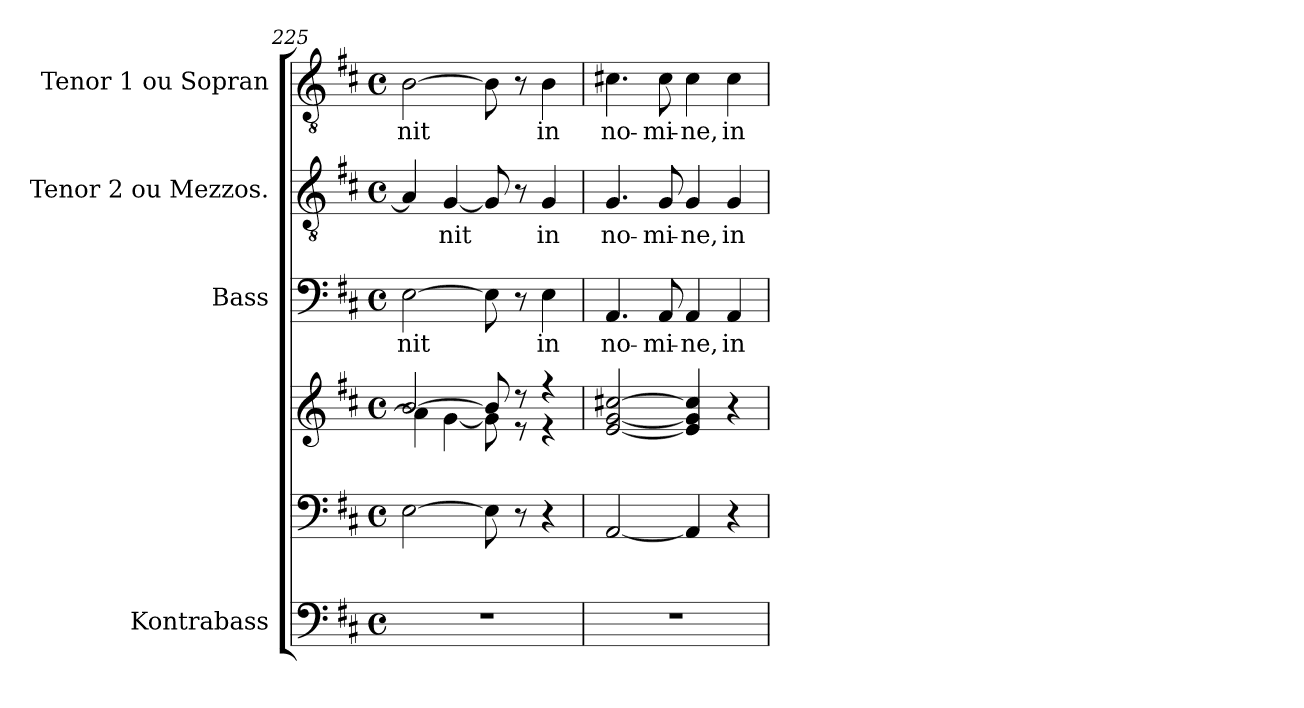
**kern	**kern	**kern	**kern	**text	**kern	**text	**kern	**text
*part5	*part4	*part4	*part3	*part3	*part2	*part2	*part1	*part1
*staff6	*staff5	*staff4	*staff3	*staff3	*staff2	*staff2	*staff1	*staff1
*I"Kontrabass	*	*	*I"Bass	*	*I"Tenor 2 ou Mezzos.	*	*I"Tenor 1 ou Sopran	*
*I'Kb.	*	*	*	*	*	*	*	*
!!LO:LB:g=z
*clefF4	*clefF4	*clefG2	*clefF4	*	*clefGv2	*	*clefGv2	*
*ITrd7c12	*	*	*	*	*	*	*	*
*k[f#c#]	*k[f#c#]	*k[f#c#]	*k[f#c#]	*	*k[f#c#]	*	*k[f#c#]	*
*D:	*D:	*D:	*D:	*	*D:	*	*D:	*
*M4/4	*M4/4	*M4/4	*M4/4	*	*M4/4	*	*M4/4	*
*met(c)	*met(c)	*met(c)	*met(c)	*	*met(c)	*	*met(c)	*
=225	=225	=225	=225	=225	=225	=225	=225	=225
*	*	*^	*	*	*	*	*	*
!	!	!	!	!	!LO:LY:b	!	!	!	!LO:LY:b
1r	[2E\	[>2b/	4a\]	[2E\	-nit	4A/]	.	[2B\	-nit
!	!	!	!	!	!	!	!LO:LY:b	!	!
.	.	.	[<4g\	.	.	[4G/	-nit	.	.
.	8E\]	8b/]	8g\]	8E\]	.	8G/]	.	8B\]	.
.	8r	8r	8r	8r	.	8r	.	8r	.
!	!	!	!	!	!LO:LY:b	!	!LO:LY:b	!	!LO:LY:b
.	4r	4r	4r	4E\	in	4G/	in	4B\	in
=226	=226	=226	=226	=226	=226	=226	=226	=226	=226
!	!	!	!	!	!LO:LY:b	!	!LO:LY:b	!	!LO:LY:b
*	*	*v	*v	*	*	*	*	*	*
1r	[2AA/	[2e/ [2g/ [2cc#X/	4.AA/	no-	4.G/	no-	4.c#X\	no-
!	!	!	!	!LO:LY:b	!	!LO:LY:b	!	!LO:LY:b
.	.	.	8AA/	-mi-	8G/	-mi-	8c#\	-mi-
!	!	!	!	!LO:LY:b	!	!LO:LY:b	!	!LO:LY:b
.	4AA/]	4e/] 4g/] 4cc#/]	4AA/	-ne,	4G/	-ne,	4c#\	-ne,
!	!	!	!	!LO:LY:b	!	!LO:LY:b	!	!LO:LY:b
.	4r	4r	4AA/	in	4G/	in	4c#\	in
=	=	=	=	=	=	=	=	=
*-	*-	*-	*-	*-	*-	*-	*-	*-
